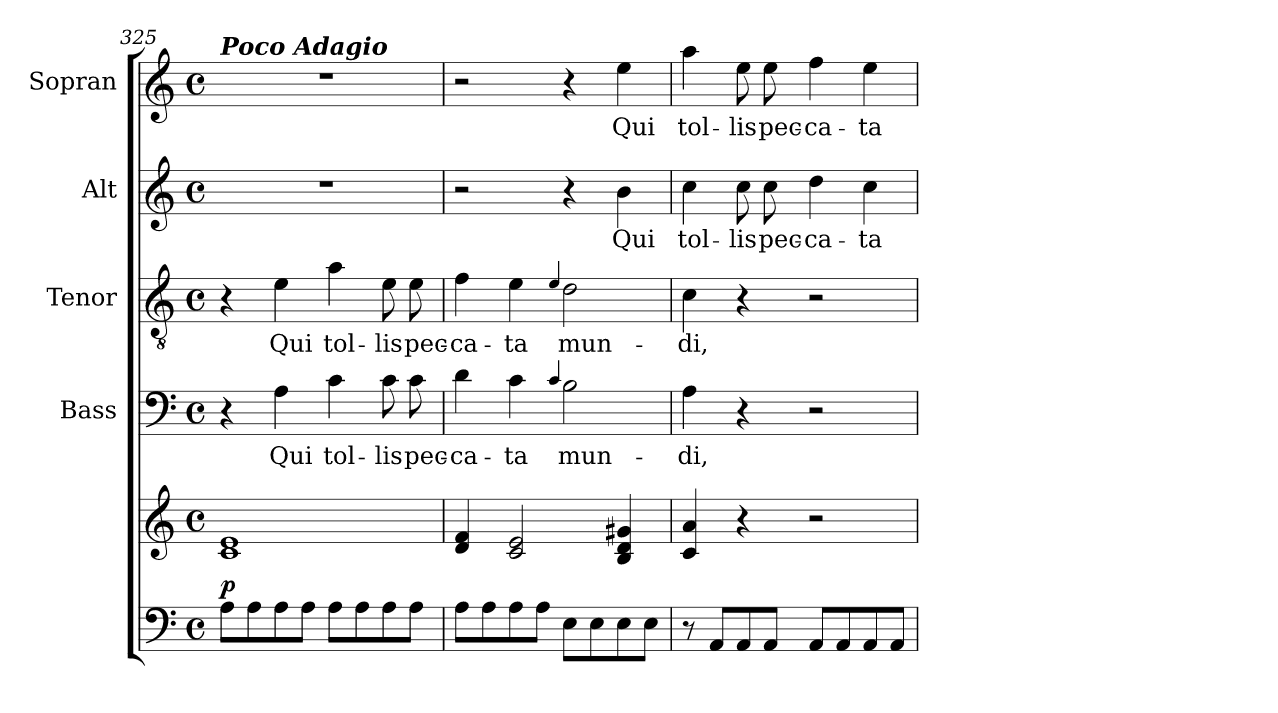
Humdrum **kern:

**kern	**kern	**dynam	**kern	**text	**kern	**text	**kern	**text	**kern	**text
*part5	*part5	*part5	*part4	*part4	*part3	*part3	*part2	*part2	*part1	*part1
*staff6	*staff5	*staff5/6	*staff4	*staff4	*staff3	*staff3	*staff2	*staff2	*staff1	*staff1
*	*	*	*I"Bass	*	*I"Tenor	*	*I"Alt	*	*I"Sopran	*
*	*	*	*I'B.	*	*I'T.	*	*I'A.	*	*I'S.	*
!!LO:LB:g=z
*clefF4	*clefG2	*	*clefF4	*	*clefGv2	*	*clefG2	*	*clefG2	*
*k[]	*k[]	*	*k[]	*	*k[]	*	*k[]	*	*k[]	*
*C:	*C:	*	*C:	*	*C:	*	*C:	*	*C:	*
*M4/4	*M4/4	*	*M4/4	*	*M4/4	*	*M4/4	*	*M4/4	*
*met(c)	*met(c)	*	*met(c)	*	*met(c)	*	*met(c)	*	*met(c)	*
=325	=325	=325	=325	=325	=325	=325	=325	=325	=325	=325
!	!	!	!	!	!	!	!	!	!LO:TX:a:Bi:t=Poco Adagio	!
!	!	!LO:DY:a=2	!	!	!	!	!	!	!	!
8A\L	1c 1e	p	4r	.	4r	.	1r	.	1r	.
8A\	.	.	.	.	.	.	.	.	.	.
!	!	!	!	!LO:LY:b	!	!LO:LY:b	!	!	!	!
8A\	.	.	4A\	Qui	4e\	Qui	.	.	.	.
8A\J	.	.	.	.	.	.	.	.	.	.
!	!	!	!	!LO:LY:b	!	!LO:LY:b	!	!	!	!
8A\L	.	.	4c\	tol-	4a\	tol-	.	.	.	.
8A\	.	.	.	.	.	.	.	.	.	.
!	!	!	!	!LO:LY:b	!	!LO:LY:b	!	!	!	!
8A\	.	.	8c\	-lis	8e\	-lis	.	.	.	.
!	!	!	!	!LO:LY:b	!	!LO:LY:b	!	!	!	!
8A\J	.	.	8c\	pec-	8e\	pec-	.	.	.	.
=326	=326	=326	=326	=326	=326	=326	=326	=326	=326	=326
!	!	!	!	!LO:LY:b	!	!LO:LY:b	!	!	!	!
8A\L	4d/ 4f/	.	4d\	-ca-	4f\	-ca-	2r	.	2r	.
8A\	.	.	.	.	.	.	.	.	.	.
!	!	!	!	!LO:LY:b	!	!LO:LY:b	!	!	!	!
8A\	2c/ 2e/	.	4c\	-ta	4e\	-ta	.	.	.	.
8A\J	.	.	.	.	.	.	.	.	.	.
.	.	.	4qqc/	.	4qqe/	.	.	.	.	.
!	!	!	!	!LO:LY:b	!	!LO:LY:b	!	!	!	!
8E\L	.	.	2B\	mun-	2d\	mun-	4r	.	4r	.
8E\	.	.	.	.	.	.	.	.	.	.
!	!	!	!	!	!	!	!	!LO:LY:b	!	!LO:LY:b
8E\	4B/ 4d/ 4g#X/	.	.	.	.	.	4b\	Qui	4ee\	Qui
8E\J	.	.	.	.	.	.	.	.	.	.
=327	=327	=327	=327	=327	=327	=327	=327	=327	=327	=327
!	!	!	!	!LO:LY:b	!	!LO:LY:b	!	!LO:LY:b	!	!LO:LY:b
8r	4c/ 4a/	.	4A\	-di,	4c\	-di,	4cc\	tol-	4aa\	tol-
8AA/L	.	.	.	.	.	.	.	.	.	.
!	!	!	!	!	!	!	!	!LO:LY:b	!	!LO:LY:b
8AA/	4r	.	4r	.	4r	.	8cc\	-lis	8ee\	-lis
!	!	!	!	!	!	!	!	!LO:LY:b	!	!LO:LY:b
8AA/J	.	.	.	.	.	.	8cc\	pec-	8ee\	pec-
!	!	!	!	!	!	!	!	!LO:LY:b	!	!LO:LY:b
8AA/L	2r	.	2r	.	2r	.	4dd\	-ca-	4ff\	-ca-
8AA/	.	.	.	.	.	.	.	.	.	.
!	!	!	!	!	!	!	!	!LO:LY:b	!	!LO:LY:b
8AA/	.	.	.	.	.	.	4cc\	-ta	4ee\	-ta
8AA/J	.	.	.	.	.	.	.	.	.	.
=	=	=	=	=	=	=	=	=	=	=
*-	*-	*-	*-	*-	*-	*-	*-	*-	*-	*-
